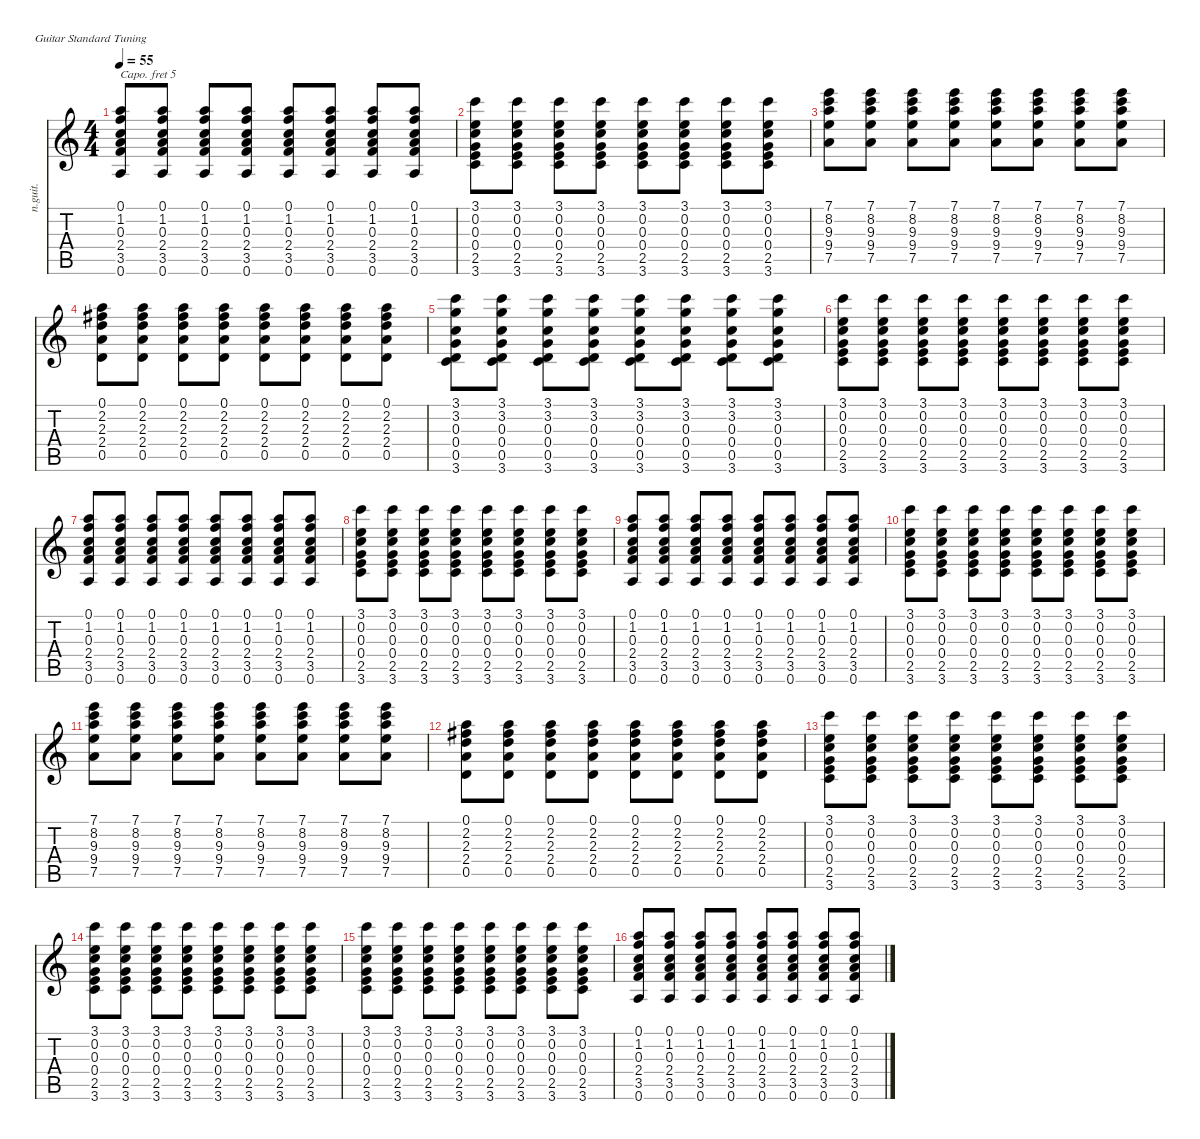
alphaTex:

\defaultSystemsLayout 4
\hideDynamics
\bracketExtendMode nobrackets
\track ("Guitare 1" "n.guit.") {instrument acousticguitarnylon}
\staff {score tabs}
\capo 5
\tuning (E4 B3 G3 D3 A2 E2)
\ts (4 4)
\tempo 55
\clef g2
\ks c
(0.1 1.2 0.3 2.4 3.5 0.6).8{dy f beam Up} (0.1 1.2 0.3 2.4 3.5 0.6).8{beam Up} (0.1 1.2 0.3 2.4 3.5 0.6).8{beam Up} (0.1 1.2 0.3 2.4 3.5 0.6).8{beam Up} (0.1 1.2 0.3 2.4 3.5 0.6).8{beam Up} (0.1 1.2 0.3 2.4 3.5 0.6).8{beam Up} (0.1 1.2 0.3 2.4 3.5 0.6).8{beam Up} (0.1 1.2 0.3 2.4 3.5 0.6).8{beam Up} |
(3.1 0.2 0.3 0.4 2.5 3.6).8{beam Down} (3.1 0.2 0.3 0.4 2.5 3.6).8{beam Down} (3.1 0.2 0.3 0.4 2.5 3.6).8{beam Down} (3.1 0.2 0.3 0.4 2.5 3.6).8{beam Down} (3.1 0.2 0.3 0.4 2.5 3.6).8{beam Down} (3.1 0.2 0.3 0.4 2.5 3.6).8{beam Down} (3.1 0.2 0.3 0.4 2.5 3.6).8{beam Down} (3.1 0.2 0.3 0.4 2.5 3.6).8{beam Down} |
(7.1 8.2 9.3 9.4 7.5).8{beam Down} (7.1 8.2 9.3 9.4 7.5).8{beam Down} (7.1 8.2 9.3 9.4 7.5).8{beam Down} (7.1 8.2 9.3 9.4 7.5).8{beam Down} (7.1 8.2 9.3 9.4 7.5).8{beam Down} (7.1 8.2 9.3 9.4 7.5).8{beam Down} (7.1 8.2 9.3 9.4 7.5).8{beam Down} (7.1 8.2 9.3 9.4 7.5).8{beam Down} |
(0.1 2.2{acc #} 2.3 2.4 0.5).8{beam Down} (0.1 2.2{acc #} 2.3 2.4 0.5).8{beam Down} (0.1 2.2{acc #} 2.3 2.4 0.5).8{beam Down} (0.1 2.2{acc #} 2.3 2.4 0.5).8{beam Down} (0.1 2.2{acc #} 2.3 2.4 0.5).8{beam Down} (0.1 2.2{acc #} 2.3 2.4 0.5).8{beam Down} (0.1 2.2{acc #} 2.3 2.4 0.5).8{beam Down} (0.1 2.2{acc #} 2.3 2.4 0.5).8{beam Down} |
(3.1 3.2 0.3 0.4 0.5 3.6).8{beam Down} (3.1 3.2 0.3 0.4 0.5 3.6).8{beam Down} (3.1 3.2 0.3 0.4 0.5 3.6).8{beam Down} (3.1 3.2 0.3 0.4 0.5 3.6).8{beam Down} (3.1 3.2 0.3 0.4 0.5 3.6).8{beam Down} (3.1 3.2 0.3 0.4 0.5 3.6).8{beam Down} (3.1 3.2 0.3 0.4 0.5 3.6).8{beam Down} (3.1 3.2 0.3 0.4 0.5 3.6).8{beam Down} |
(3.1 0.2 0.3 0.4 2.5 3.6).8{beam Down} (3.1 0.2 0.3 0.4 2.5 3.6).8{beam Down} (3.1 0.2 0.3 0.4 2.5 3.6).8{beam Down} (3.1 0.2 0.3 0.4 2.5 3.6).8{beam Down} (3.1 0.2 0.3 0.4 2.5 3.6).8{beam Down} (3.1 0.2 0.3 0.4 2.5 3.6).8{beam Down} (3.1 0.2 0.3 0.4 2.5 3.6).8{beam Down} (3.1 0.2 0.3 0.4 2.5 3.6).8{beam Down} |
(0.1 1.2 0.3 2.4 3.5 0.6).8{beam Up} (0.1 1.2 0.3 2.4 3.5 0.6).8{beam Up} (0.1 1.2 0.3 2.4 3.5 0.6).8{beam Up} (0.1 1.2 0.3 2.4 3.5 0.6).8{beam Up} (0.1 1.2 0.3 2.4 3.5 0.6).8{beam Up} (0.1 1.2 0.3 2.4 3.5 0.6).8{beam Up} (0.1 1.2 0.3 2.4 3.5 0.6).8{beam Up} (0.1 1.2 0.3 2.4 3.5 0.6).8{beam Up} |
(3.1 0.2 0.3 0.4 2.5 3.6).8{beam Down} (3.1 0.2 0.3 0.4 2.5 3.6).8{beam Down} (3.1 0.2 0.3 0.4 2.5 3.6).8{beam Down} (3.1 0.2 0.3 0.4 2.5 3.6).8{beam Down} (3.1 0.2 0.3 0.4 2.5 3.6).8{beam Down} (3.1 0.2 0.3 0.4 2.5 3.6).8{beam Down} (3.1 0.2 0.3 0.4 2.5 3.6).8{beam Down} (3.1 0.2 0.3 0.4 2.5 3.6).8{beam Down} |
(0.1 1.2 0.3 2.4 3.5 0.6).8{beam Up} (0.1 1.2 0.3 2.4 3.5 0.6).8{beam Up} (0.1 1.2 0.3 2.4 3.5 0.6).8{beam Up} (0.1 1.2 0.3 2.4 3.5 0.6).8{beam Up} (0.1 1.2 0.3 2.4 3.5 0.6).8{beam Up} (0.1 1.2 0.3 2.4 3.5 0.6).8{beam Up} (0.1 1.2 0.3 2.4 3.5 0.6).8{beam Up} (0.1 1.2 0.3 2.4 3.5 0.6).8{beam Up} |
(3.1 0.2 0.3 0.4 2.5 3.6).8{beam Down} (3.1 0.2 0.3 0.4 2.5 3.6).8{beam Down} (3.1 0.2 0.3 0.4 2.5 3.6).8{beam Down} (3.1 0.2 0.3 0.4 2.5 3.6).8{beam Down} (3.1 0.2 0.3 0.4 2.5 3.6).8{beam Down} (3.1 0.2 0.3 0.4 2.5 3.6).8{beam Down} (3.1 0.2 0.3 0.4 2.5 3.6).8{beam Down} (3.1 0.2 0.3 0.4 2.5 3.6).8{beam Down} |
(7.1 8.2 9.3 9.4 7.5).8{beam Down} (7.1 8.2 9.3 9.4 7.5).8{beam Down} (7.1 8.2 9.3 9.4 7.5).8{beam Down} (7.1 8.2 9.3 9.4 7.5).8{beam Down} (7.1 8.2 9.3 9.4 7.5).8{beam Down} (7.1 8.2 9.3 9.4 7.5).8{beam Down} (7.1 8.2 9.3 9.4 7.5).8{beam Down} (7.1 8.2 9.3 9.4 7.5).8{beam Down} |
(0.1 2.2{acc #} 2.3 2.4 0.5).8{beam Down} (0.1 2.2{acc #} 2.3 2.4 0.5).8{beam Down} (0.1 2.2{acc #} 2.3 2.4 0.5).8{beam Down} (0.1 2.2{acc #} 2.3 2.4 0.5).8{beam Down} (0.1 2.2{acc #} 2.3 2.4 0.5).8{beam Down} (0.1 2.2{acc #} 2.3 2.4 0.5).8{beam Down} (0.1 2.2{acc #} 2.3 2.4 0.5).8{beam Down} (0.1 2.2{acc #} 2.3 2.4 0.5).8{beam Down} |
(3.1 0.2 0.3 0.4 2.5 3.6).8{beam Down} (3.1 0.2 0.3 0.4 2.5 3.6).8{beam Down} (3.1 0.2 0.3 0.4 2.5 3.6).8{beam Down} (3.1 0.2 0.3 0.4 2.5 3.6).8{beam Down} (3.1 0.2 0.3 0.4 2.5 3.6).8{beam Down} (3.1 0.2 0.3 0.4 2.5 3.6).8{beam Down} (3.1 0.2 0.3 0.4 2.5 3.6).8{beam Down} (3.1 0.2 0.3 0.4 2.5 3.6).8{beam Down} |
(3.1 0.2 0.3 0.4 2.5 3.6).8{beam Down} (3.1 0.2 0.3 0.4 2.5 3.6).8{beam Down} (3.1 0.2 0.3 0.4 2.5 3.6).8{beam Down} (3.1 0.2 0.3 0.4 2.5 3.6).8{beam Down} (3.1 0.2 0.3 0.4 2.5 3.6).8{beam Down} (3.1 0.2 0.3 0.4 2.5 3.6).8{beam Down} (3.1 0.2 0.3 0.4 2.5 3.6).8{beam Down} (3.1 0.2 0.3 0.4 2.5 3.6).8{beam Down} |
(3.1 0.2 0.3 0.4 2.5 3.6).8{beam Down} (3.1 0.2 0.3 0.4 2.5 3.6).8{beam Down} (3.1 0.2 0.3 0.4 2.5 3.6).8{beam Down} (3.1 0.2 0.3 0.4 2.5 3.6).8{beam Down} (3.1 0.2 0.3 0.4 2.5 3.6).8{beam Down} (3.1 0.2 0.3 0.4 2.5 3.6).8{beam Down} (3.1 0.2 0.3 0.4 2.5 3.6).8{beam Down} (3.1 0.2 0.3 0.4 2.5 3.6).8{beam Down} |
(0.1 1.2 0.3 2.4 3.5 0.6).8{beam Up} (0.1 1.2 0.3 2.4 3.5 0.6).8{beam Up} (0.1 1.2 0.3 2.4 3.5 0.6).8{beam Up} (0.1 1.2 0.3 2.4 3.5 0.6).8{beam Up} (0.1 1.2 0.3 2.4 3.5 0.6).8{beam Up} (0.1 1.2 0.3 2.4 3.5 0.6).8{beam Up} (0.1 1.2 0.3 2.4 3.5 0.6).8{beam Up} (0.1 1.2 0.3 2.4 3.5 0.6).8{beam Up}
